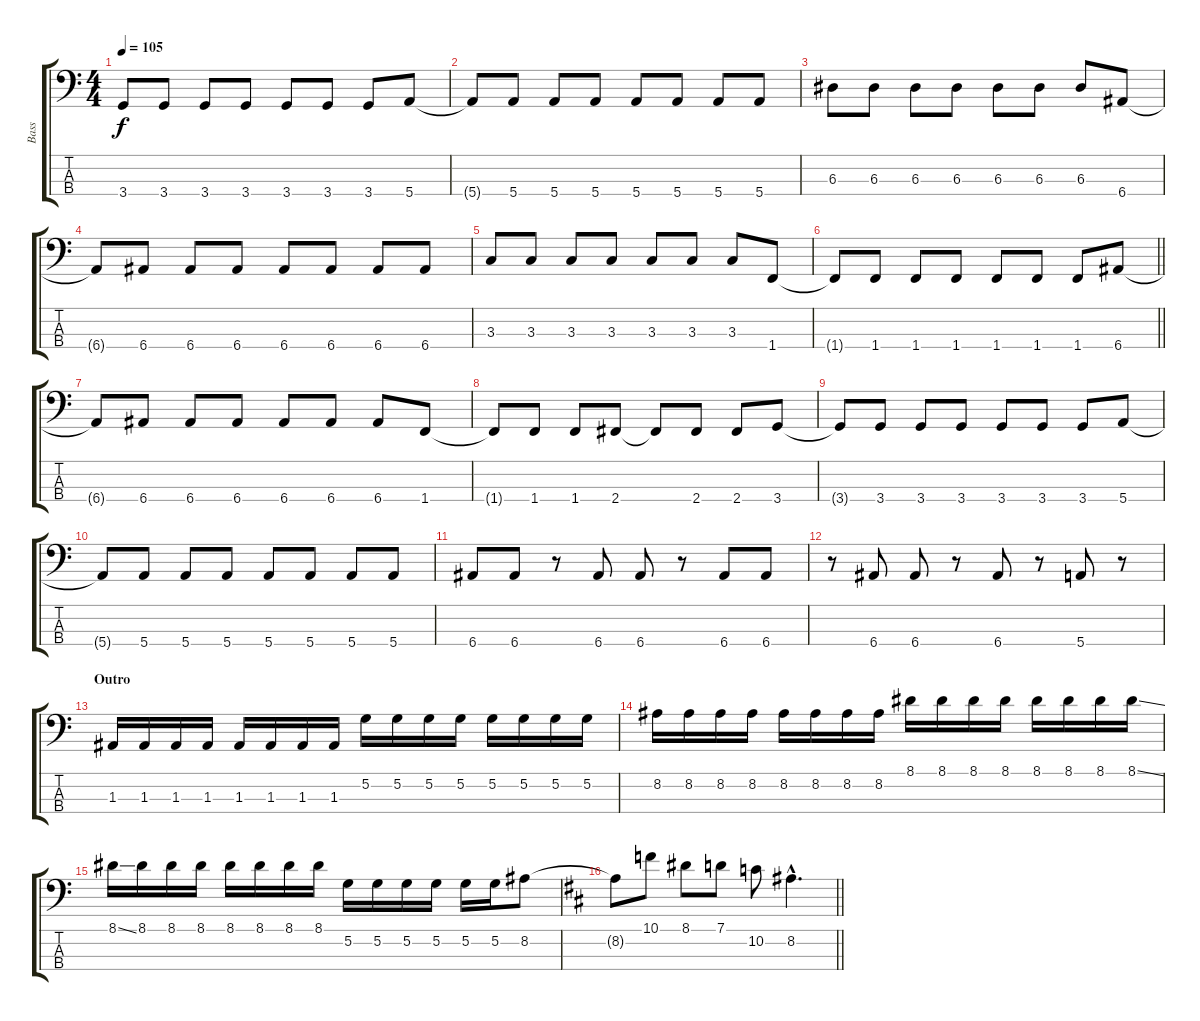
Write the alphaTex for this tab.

\track ("Bass" "Bass") {instrument electricbassfinger}
\staff {score tabs}
\tuning (G2 D2 A1 E1) {hide}
\ts (4 4)
\tempo 105
\clef f4
\ks c
3.4{t}.8{dy f} 3.4.8 3.4.8 3.4.8 3.4.8 3.4.8 3.4.8 5.4.8 |
5.4{t}.8 5.4.8 5.4.8 5.4.8 5.4.8 5.4.8 5.4.8 5.4.8 |
6.3.8 6.3.8 6.3.8 6.3.8 6.3.8 6.3.8 6.3.8 6.4.8 |
6.4{t}.8 6.4.8 6.4.8 6.4.8 6.4.8 6.4.8 6.4.8 6.4.8 |
3.3.8 3.3.8 3.3.8 3.3.8 3.3.8 3.3.8 3.3.8 1.4.8 |
\barLineRight lightlight
1.4{t}.8 1.4.8 1.4.8 1.4.8 1.4.8 1.4.8 1.4.8 6.4.8 |
6.4{t}.8 6.4.8 6.4.8 6.4.8 6.4.8 6.4.8 6.4.8 1.4.8 |
1.4{t}.8 1.4.8 1.4.8 2.4.8 2.4{t}.8 2.4.8 2.4.8 3.4.8 |
3.4{t}.8 3.4.8 3.4.8 3.4.8 3.4.8 3.4.8 3.4.8 5.4.8 |
5.4{t}.8 5.4.8 5.4.8 5.4.8 5.4.8 5.4.8 5.4.8 5.4.8 |
6.4.8 6.4.8 r.8 6.4.8 6.4.8 r.8 6.4.8 6.4.8 |
r.8 6.4.8 6.4.8 r.8 6.4.8 r.8 5.4.8 r.8 |
\section ("" "Outro")
1.3.16 1.3.16 1.3.16 1.3.16 1.3.16 1.3.16 1.3.16 1.3.16 5.2.16 5.2.16 5.2.16 5.2.16 5.2.16 5.2.16 5.2.16 5.2.16 |
8.2.16 8.2.16 8.2.16 8.2.16 8.2.16 8.2.16 8.2.16 8.2.16 8.1.16 8.1.16 8.1.16 8.1.16 8.1.16 8.1.16 8.1.16 8.1{ss}.16 |
8.1{ss}.16 8.1.16 8.1.16 8.1.16 8.1.16 8.1.16 8.1.16 8.1.16 5.2.16 5.2.16 5.2.16 5.2.16 5.2.16 5.2.16 8.2.8 |
\barLineRight lightlight
\ks d
8.2{t}.8 10.1.8 8.1.8 7.1.8 10.2.8 8.2{hac}.4{d}
